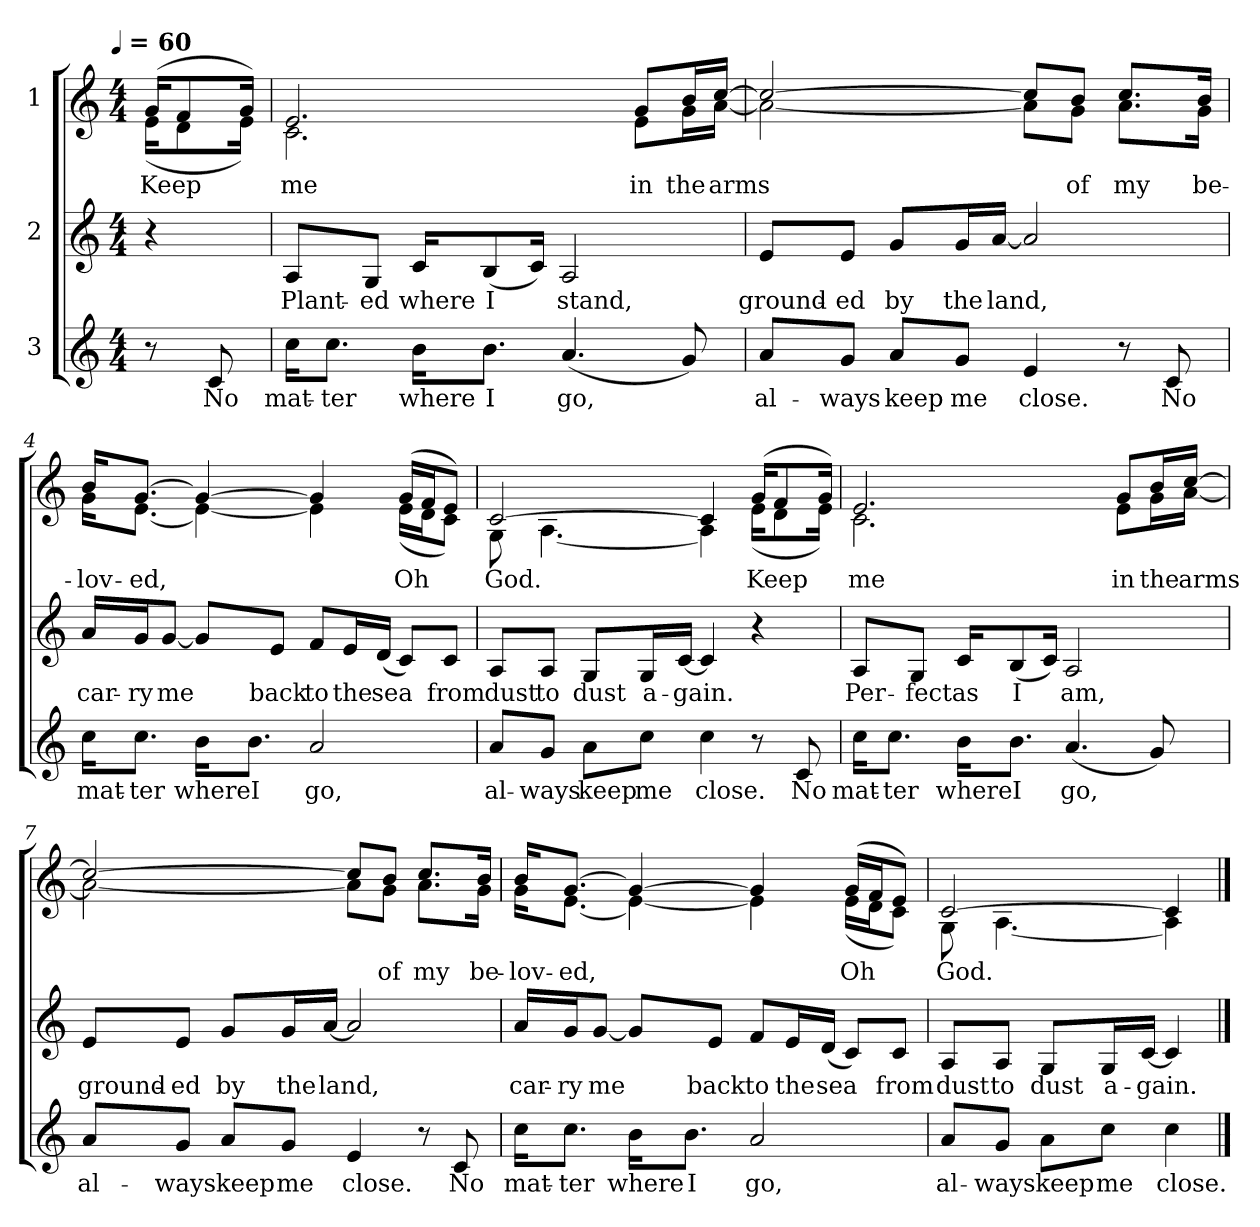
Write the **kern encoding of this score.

**kern	**text	**kern	**text	**kern	**text
*part3	*part3	*part2	*part2	*part1	*part1
*staff3	*staff3	*staff2	*staff2	*staff1	*staff1
*I"3	*	*I"2	*	*I"1	*
*clefG2	*	*clefG2	*	*clefG2	*
!!LO:TX:omd:t=[quarter] = 60
*M4/4	*	*M4/4	*	*M4/4	*
*MM60	*	*MM60	*	*MM60	*
=1	=1	=1	=1	=1	=1
*	*	*	*	*^	*
8r	.	4r	.	(16gKL	(16eKL	Keep
.	.	.	.	8f	8d	.
8c	No	.	.	.	.	.
.	.	.	.	16gJk)	16eJk)	.
=2	=2	=2	=2	=2	=2	=2
16ccKL	mat-	8AL	Plant-	2.e	2.c	me
8.ccJ	-ter	.	.	.	.	.
.	.	8GJ	-ed	.	.	.
16bKL	where	16cKL	where	.	.	.
8.bJ	I	(8B	I	.	.	.
.	.	16cJk)	.	.	.	.
(4.a	go,	2A	stand,	.	.	.
.	.	.	.	8gL	8eL	in
8g)	.	.	.	16bL	16gL	the
.	.	.	.	[16ccJJ	[16aJJ	arms
=3	=3	=3	=3	=3	=3	=3
8aL	al-	8eL	ground-	2cc_	2a_	.
8gJ	-ways	8eJ	-ed	.	.	.
8aL	keep	8gL	by	.	.	.
8gJ	me	16gL	the	.	.	.
.	.	[16aJJ	land,	.	.	.
4e	close.	2a]	.	8ccL]	8aL]	.
.	.	.	.	8bJ	8gJ	of
8r	.	.	.	8.ccL	8.aL	my
8c	No	.	.	.	.	.
.	.	.	.	16bJk	16gJk	be-
!!LO:LB:g=z	!!
=4	=4	=4	=4	=4	=4	=4
16ccKL	mat-	16aLL	car-	16bKL	16gKL	-lov-
8.ccJ	-ter	16gJ	-ry	[8.gJ	[8.eJ	-ed,
.	.	[8gJ	me	.	.	.
16bKL	where	8gL]	.	4g_	4e_	.
8.bJ	I	.	.	.	.	.
.	.	8eJ	back	.	.	.
2a	go,	8fL	to	4g]	4e]	.
.	.	16eL	the	.	.	.
.	.	(16dJJ	sea	.	.	.
.	.	8cL)	.	(16gLL	(16eLL	Oh
.	.	.	.	16fJ	16dJ	.
.	.	8cJ	from	8eJ)	8cJ)	.
=5	=5	=5	=5	=5	=5	=5
8aL	al-	8AL	dust	[2c	8G	God.
8gJ	-ways	8AJ	to	.	[4.A	.
8aL	keep	8GL	dust	.	.	.
8ccJ	me	16GL	a-	.	.	.
.	.	[16cJJ	-gain.	.	.	.
4cc	close.	4c]	.	4c]	4A]	.
8r	.	4r	.	(16gKL	(16eKL	Keep
.	.	.	.	8f	8d	.
8c	No	.	.	.	.	.
.	.	.	.	16gJk)	16eJk)	.
!!LO:PB:g=z	!!
=6	=6	=6	=6	=6	=6	=6
16ccKL	mat-	8AL	Per-	2.e	2.c	me
8.ccJ	-ter	.	.	.	.	.
.	.	8GJ	-fect	.	.	.
16bKL	where	16cKL	as	.	.	.
8.bJ	I	(8B	I	.	.	.
.	.	16cJk)	.	.	.	.
(4.a	go,	2A	am,	.	.	.
.	.	.	.	8gL	8eL	in
8g)	.	.	.	16bL	16gL	the
.	.	.	.	[16ccJJ	[16aJJ	arms
=7	=7	=7	=7	=7	=7	=7
8aL	al-	8eL	ground-	2cc_	2a_	.
8gJ	-ways	8eJ	-ed	.	.	.
8aL	keep	8gL	by	.	.	.
8gJ	me	16gL	the	.	.	.
.	.	[16aJJ	land,	.	.	.
4e	close.	2a]	.	8ccL]	8aL]	.
.	.	.	.	8bJ	8gJ	of
8r	.	.	.	8.ccL	8.aL	my
8c	No	.	.	.	.	.
.	.	.	.	16bJk	16gJk	be-
!!LO:LB:g=z	!!
=8	=8	=8	=8	=8	=8	=8
16ccKL	mat-	16aLL	car-	16bKL	16gKL	-lov-
8.ccJ	-ter	16gJ	-ry	[8.gJ	[8.eJ	-ed,
.	.	[8gJ	me	.	.	.
16bKL	where	8gL]	.	4g_	4e_	.
8.bJ	I	.	.	.	.	.
.	.	8eJ	back	.	.	.
2a	go,	8fL	to	4g]	4e]	.
.	.	16eL	the	.	.	.
.	.	(16dJJ	sea	.	.	.
.	.	8cL)	.	(16gLL	(16eLL	Oh
.	.	.	.	16fJ	16dJ	.
.	.	8cJ	from	8eJ)	8cJ)	.
=9	=9	=9	=9	=9	=9	=9
8aL	al-	8AL	dust	[2c	8G	God.
8gJ	-ways	8AJ	to	.	[4.A	.
8aL	keep	8GL	dust	.	.	.
8ccJ	me	16GL	a-	.	.	.
.	.	[16cJJ	-gain.	.	.	.
4cc	close.	4c]	.	4c]	4A]	.
*	*	*	*	*v	*v	*
==	==	==	==	==	==
*-	*-	*-	*-	*-	*-
